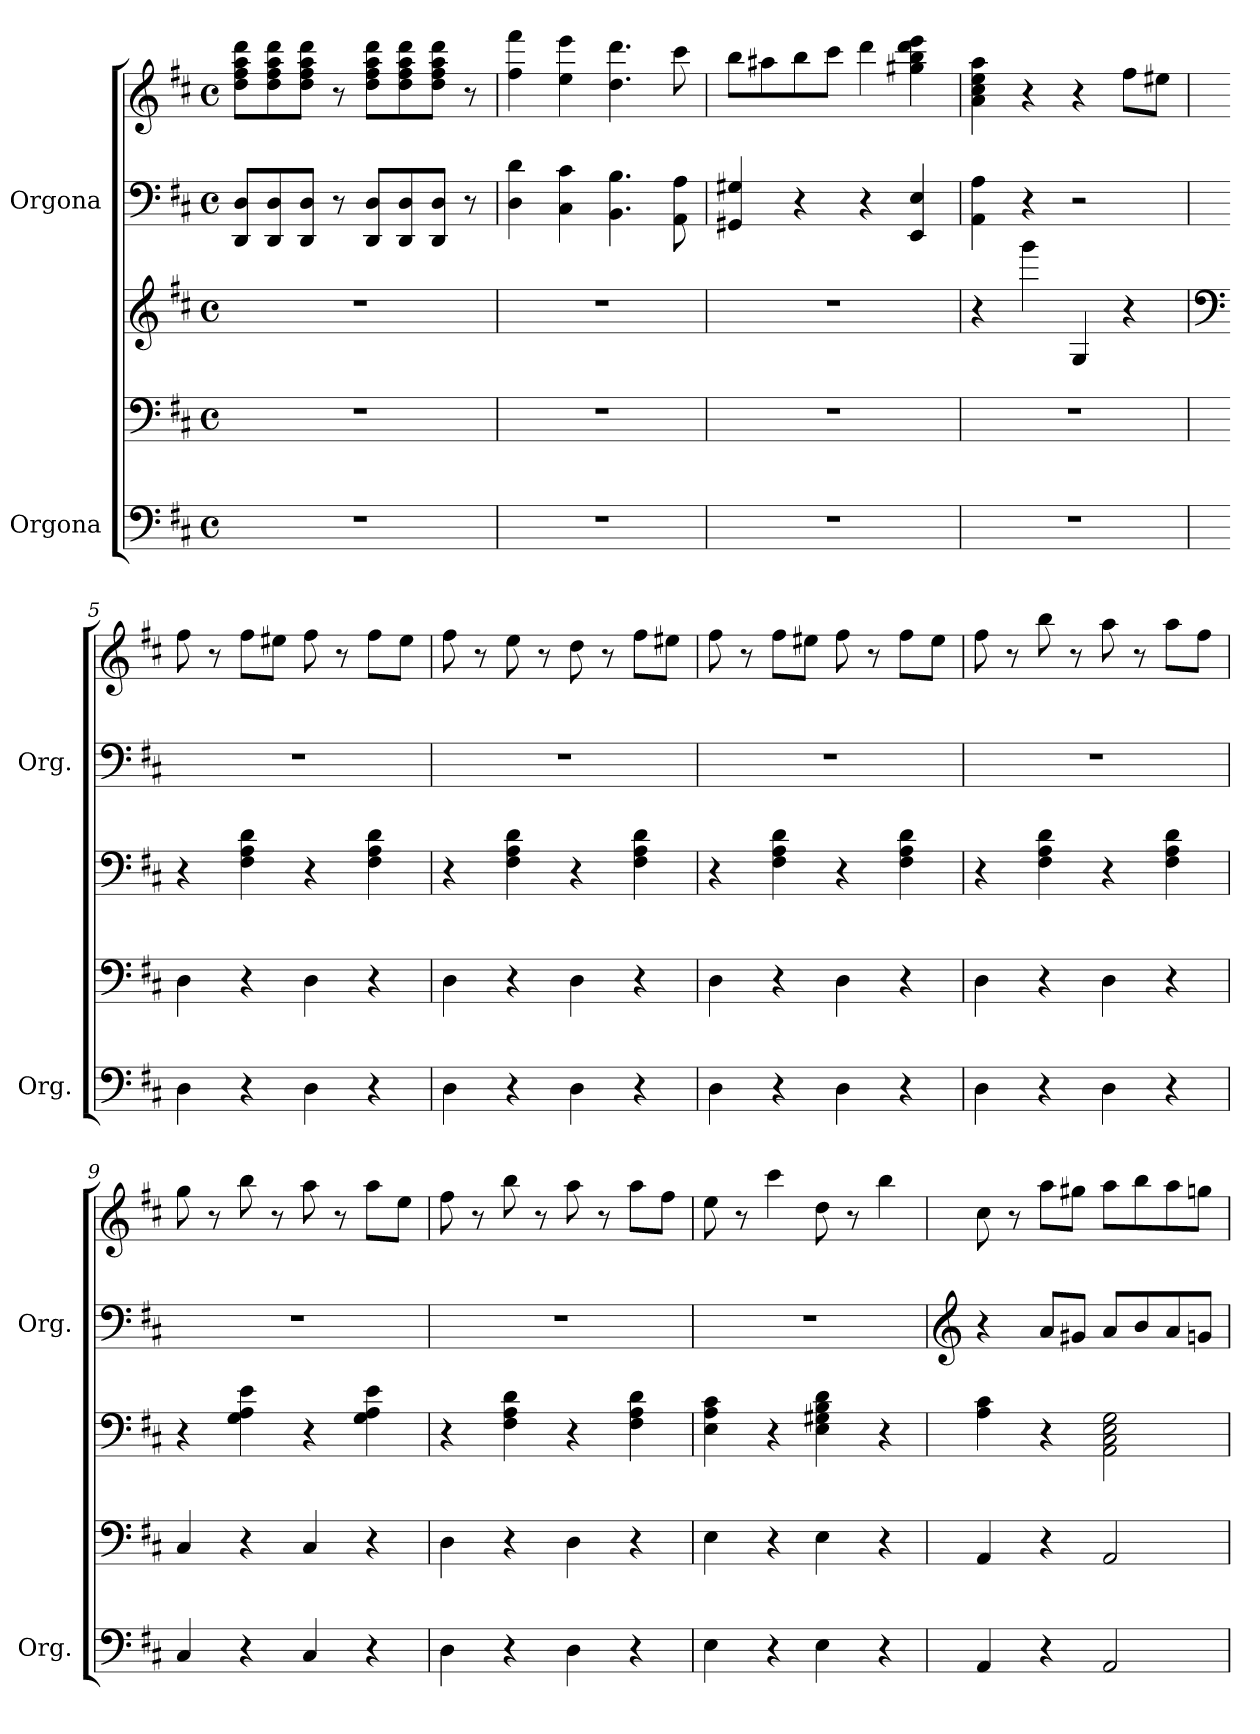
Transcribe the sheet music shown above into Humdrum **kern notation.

**kern	**kern	**kern	**kern	**kern
*part2	*part2	*part2	*part1	*part1
*staff5	*staff4	*staff3	*staff2	*staff1
*I"Orgona	*	*	*I"Orgona	*
*I'Org.	*	*	*I'Org.	*
*clefF4	*clefF4	*clefG2	*clefF4	*clefG2
*k[f#c#]	*k[f#c#]	*k[f#c#]	*k[f#c#]	*k[f#c#]
*M4/4	*M4/4	*M4/4	*M4/4	*M4/4
*met(c)	*met(c)	*met(c)	*met(c)	*met(c)
*MM160	*MM160	*MM160	*MM160	*MM160
=1	=1	=1	=1	=1
1r	1r	1r	8DD/ 8D/L	8dd\ 8ff#\ 8aa\ 8ddd\L
.	.	.	8DD/ 8D/	8dd\ 8ff#\ 8aa\ 8ddd\
.	.	.	8DD/ 8D/J	8dd\ 8ff#\ 8aa\ 8ddd\J
.	.	.	8r	8r
.	.	.	8DD/ 8D/L	8dd\ 8ff#\ 8aa\ 8ddd\L
.	.	.	8DD/ 8D/	8dd\ 8ff#\ 8aa\ 8ddd\
.	.	.	8DD/ 8D/J	8dd\ 8ff#\ 8aa\ 8ddd\J
.	.	.	8r	8r
=2	=2	=2	=2	=2
1r	1r	1r	4D\ 4d\	4ff#\ 4fff#\
.	.	.	4C#\ 4c#\	4ee\ 4eee\
.	.	.	4.BB\ 4.B\	4.dd\ 4.ddd\
.	.	.	8AA\ 8A\	8ccc#\
=3	=3	=3	=3	=3
1r	1r	1r	4GG#X/ 4G#X/	8bb\L
.	.	.	.	8aa#X\
.	.	.	4r	8bb\
.	.	.	.	8ccc#\J
.	.	.	4r	4ddd\
.	.	.	4EE/ 4E/	4gg#X\ 4bb\ 4ddd\ 4eee\
=4	=4	=4	=4	=4
1r	1r	4r	4AA\ 4A\	4a\ 4cc#\ 4ee\ 4aa\
.	.	4ggg\	4r	4r
.	.	4G/	2r	4r
.	.	4r	.	8ff#\L
.	.	.	.	8ee#X\J
!!LO:LB:g=z
=5	=5	=5	=5	=5
*	*	*clefF4	*	*
4D\	4D\	4r	1r	8ff#\
.	.	.	.	8r
4r	4r	4F#\ 4A\ 4d\	.	8ff#\L
.	.	.	.	8ee#X\J
4D\	4D\	4r	.	8ff#\
.	.	.	.	8r
4r	4r	4F#\ 4A\ 4d\	.	8ff#\L
.	.	.	.	8ee#\J
=6	=6	=6	=6	=6
4D\	4D\	4r	1r	8ff#\
.	.	.	.	8r
4r	4r	4F#\ 4A\ 4d\	.	8ee\
.	.	.	.	8r
4D\	4D\	4r	.	8dd\
.	.	.	.	8r
4r	4r	4F#\ 4A\ 4d\	.	8ff#\L
.	.	.	.	8ee#X\J
=7	=7	=7	=7	=7
4D\	4D\	4r	1r	8ff#\
.	.	.	.	8r
4r	4r	4F#\ 4A\ 4d\	.	8ff#\L
.	.	.	.	8ee#X\J
4D\	4D\	4r	.	8ff#\
.	.	.	.	8r
4r	4r	4F#\ 4A\ 4d\	.	8ff#\L
.	.	.	.	8ee#\J
=8	=8	=8	=8	=8
4D\	4D\	4r	1r	8ff#\
.	.	.	.	8r
4r	4r	4F#\ 4A\ 4d\	.	8bb\
.	.	.	.	8r
4D\	4D\	4r	.	8aa\
.	.	.	.	8r
4r	4r	4F#\ 4A\ 4d\	.	8aa\L
.	.	.	.	8ff#\J
=9	=9	=9	=9	=9
4C#/	4C#/	4r	1r	8gg\
.	.	.	.	8r
4r	4r	4G\ 4A\ 4e\	.	8bb\
.	.	.	.	8r
4C#/	4C#/	4r	.	8aa\
.	.	.	.	8r
4r	4r	4G\ 4A\ 4e\	.	8aa\L
.	.	.	.	8ee\J
!!LO:PB:g=z
=10	=10	=10	=10	=10
4D\	4D\	4r	1r	8ff#\
.	.	.	.	8r
4r	4r	4F#\ 4A\ 4d\	.	8bb\
.	.	.	.	8r
4D\	4D\	4r	.	8aa\
.	.	.	.	8r
4r	4r	4F#\ 4A\ 4d\	.	8aa\L
.	.	.	.	8ff#\J
=11	=11	=11	=11	=11
4E\	4E\	4E\ 4A\ 4c#\	1r	8ee\
.	.	.	.	8r
4r	4r	4r	.	4ccc#\
4E\	4E\	4E\ 4G#X\ 4B\ 4d\	.	8dd\
.	.	.	.	8r
4r	4r	4r	.	4bb\
=12	=12	=12	=12	=12
*	*	*	*clefG2	*
4AA/	4AA/	4A\ 4c#\	4r	8cc#\
.	.	.	.	8r
4r	4r	4r	8a/L	8aa\L
.	.	.	8g#X/J	8gg#X\J
2AA/	2AA/	2AA\ 2C#\ 2E\ 2G\	8a/L	8aa\L
.	.	.	8b/	8bb\
.	.	.	8a/	8aa\
.	.	.	8gn/J	8ggn\J
=	=	=	=	=
*-	*-	*-	*-	*-
